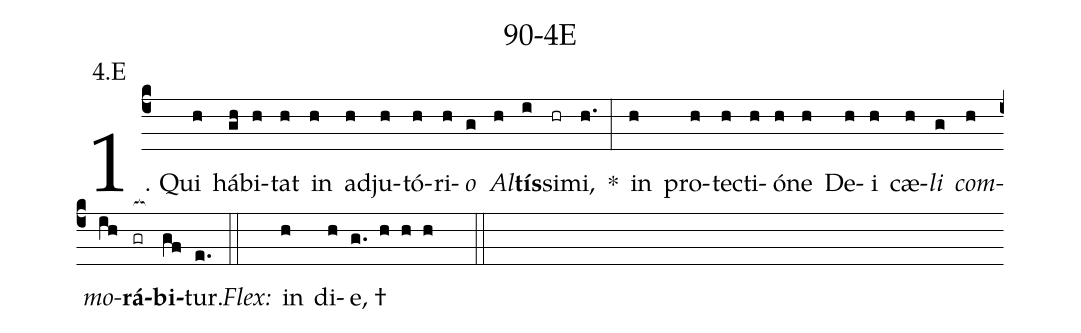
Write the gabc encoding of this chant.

name: 90-4E;
annotation: 4.E;
%%
(c4)1. Qui(h) há(gh)bi(h)tat(h) in(h) ad(h)ju(h)tó(h)ri(h)<i>o</i>(g) <i>Al</i>(h)<b>tís</b>(i)si(hr)mi,(h.) *(:) in(h) pro(h)tec(h)ti(h)ó(h)ne(h) De(h)i(h) cæ(h)<i>li</i>(g) <i>com</i>(h)<i>mo</i>(ih)<b>rá</b>(gr[ocb:1{])<b>bi</b>(gf[ocb:0}])tur.(e.) (::)
<i>Flex:</i>()  in(h) di(h)e, †(g. h h h  ::)
